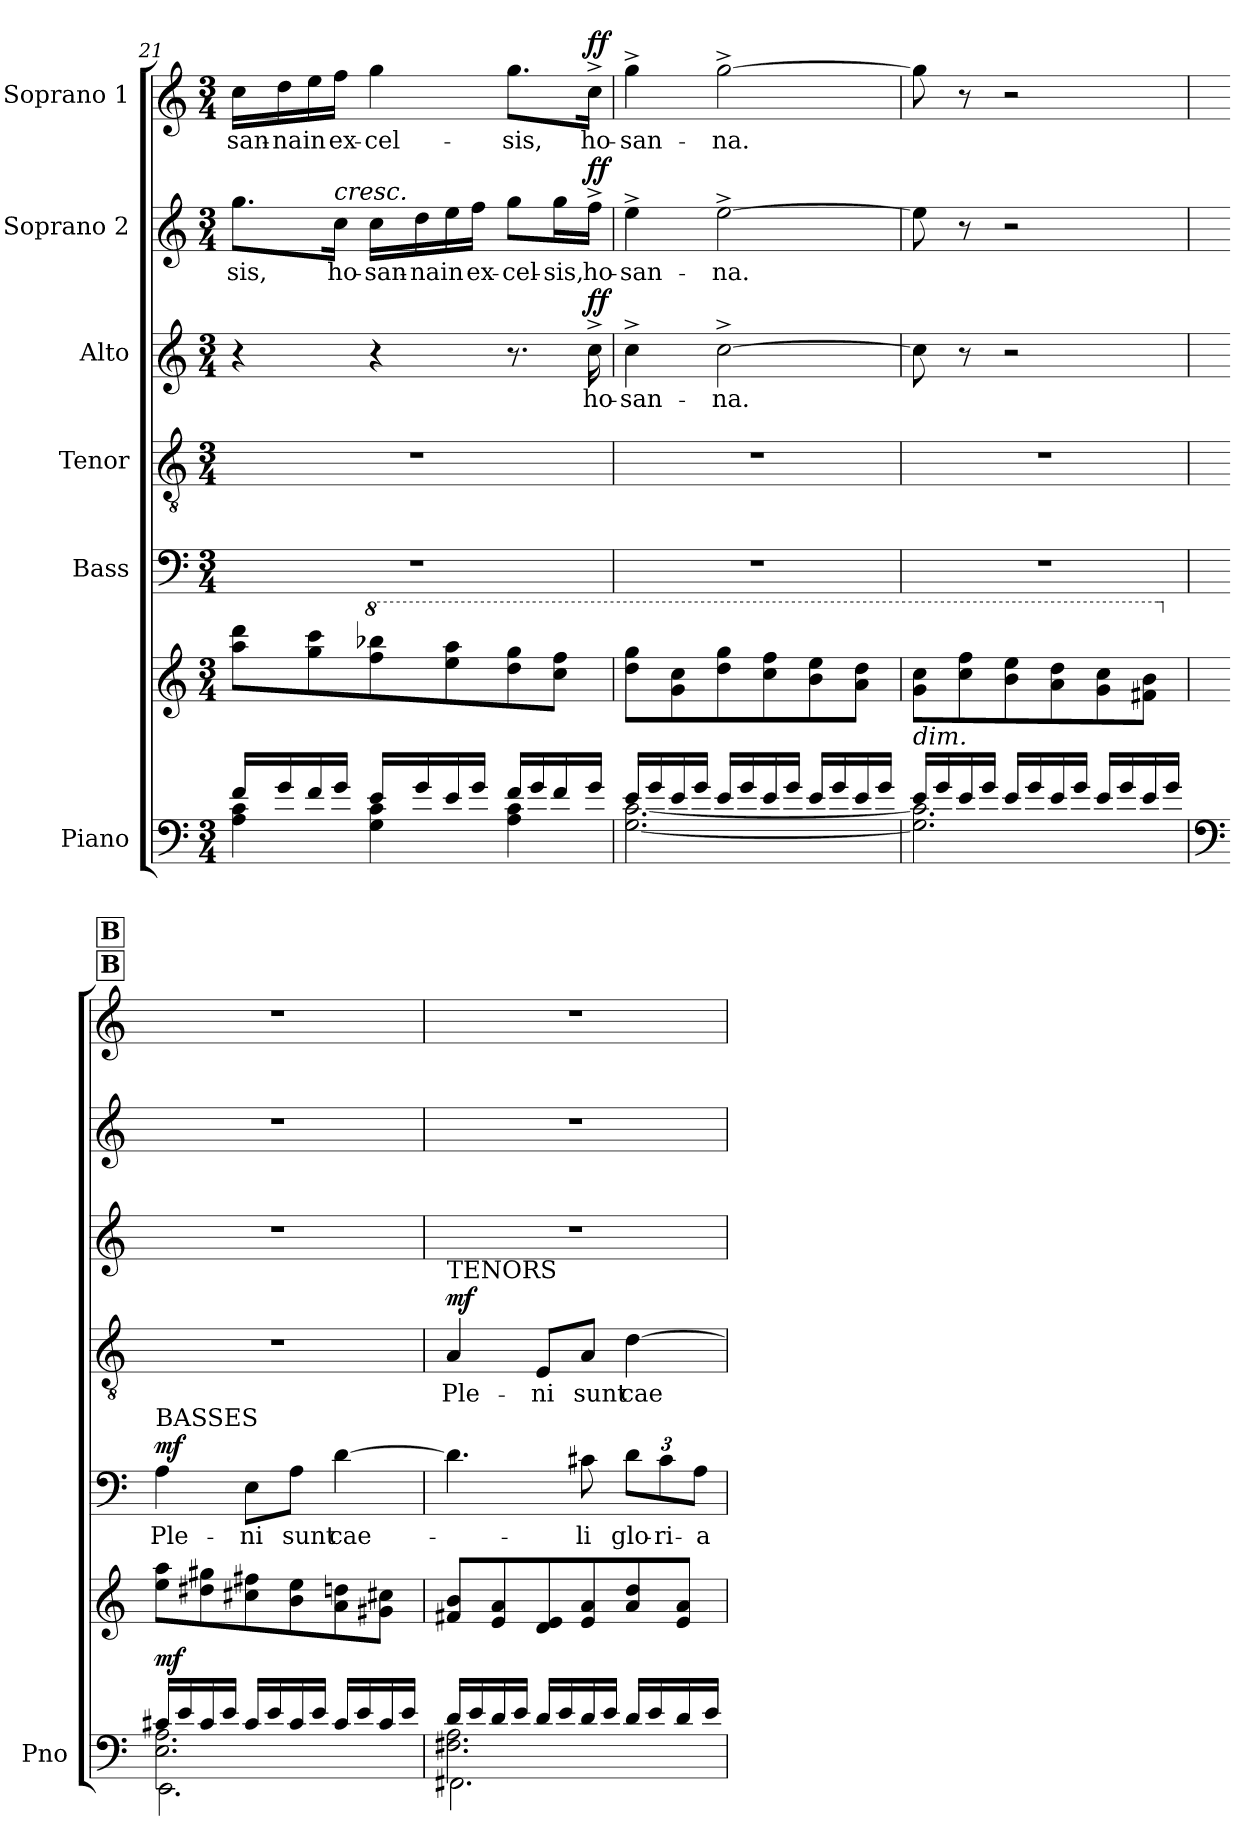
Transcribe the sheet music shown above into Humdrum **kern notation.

**kern	**kern	**dynam	**kern	**text	**dynam	**kern	**text	**dynam	**kern	**text	**dynam	**kern	**text	**dynam	**kern	**text	**dynam
*part6	*part6	*part6	*part5	*part5	*part5	*part4	*part4	*part4	*part3	*part3	*part3	*part2	*part2	*part2	*part1	*part1	*part1
*staff7	*staff6	*staff6/7	*staff5	*staff5	*staff5	*staff4	*staff4	*staff4	*staff3	*staff3	*staff3	*staff2	*staff2	*staff2	*staff1	*staff1	*staff1
*I"Piano	*	*	*I"Bass	*	*	*I"Tenor	*	*	*I"Alto	*	*	*I"Soprano 2	*	*	*I"Soprano 1	*	*
*I'Pno	*	*	*	*	*	*	*	*	*	*	*	*	*	*	*	*	*
*clefF4	*clefG2	*	*clefF4	*	*	*clefGv2	*	*	*clefG2	*	*	*clefG2	*	*	*clefG2	*	*
*k[]	*k[]	*	*k[]	*	*	*k[]	*	*	*k[]	*	*	*k[]	*	*	*k[]	*	*
*M3/4	*M3/4	*	*M3/4	*	*	*M3/4	*	*	*M3/4	*	*	*M3/4	*	*	*M3/4	*	*
=21	=21	=21	=21	=21	=21	=21	=21	=21	=21	=21	=21	=21	=21	=21	=21	=21	=21
*^	*	*	*	*	*	*	*	*	*	*	*	*	*	*	*	*	*
!	!	!	!	!	!	!	!	!	!	!	!	!	!	!LO:LY:b	!	!	!LO:LY:b	!
16f/LL	4A\ 4c\	8aa\ 8ddd\L	.	2.r	.	.	2.r	.	.	4r	.	.	8.gg\L	-sis,	.	16cc\LL	-san-	.
!	!	!	!	!	!	!	!	!	!	!	!	!	!	!	!	!	!LO:LY:b	!
16g/	.	.	.	.	.	.	.	.	.	.	.	.	.	.	.	16dd\	-na	.
!	!	!	!	!	!	!	!	!	!	!	!	!	!	!	!	!	!LO:LY:b	!
16f/	.	8gg\ 8ccc\	.	.	.	.	.	.	.	.	.	.	.	.	.	16ee\	in	.
!	!	!	!	!	!	!	!	!	!	!	!	!	!LO:TX:a:i:t=cresc.	!	!	!	!	!
!	!	!	!	!	!	!	!	!	!	!	!	!	!	!LO:LY:b	!	!	!LO:LY:b	!
16g/JJ	.	.	.	.	.	.	.	.	.	.	.	.	16cc\Jk	ho-	.	16ff\JJ	ex-	.
*	*	*8va	*	*	*	*	*	*	*	*	*	*	*	*	*	*	*	*
!	!	!	!	!	!	!	!	!	!	!	!	!	!	!LO:LY:b	!	!	!LO:LY:b	!
16e/LL	4G\ 4c\	8fff\ 8bbb-X\	.	.	.	.	.	.	.	4r	.	.	16cc\LL	-san-	.	4gg\	-cel-	.
!	!	!	!	!	!	!	!	!	!	!	!	!	!	!LO:LY:b	!	!	!	!
16g/	.	.	.	.	.	.	.	.	.	.	.	.	16dd\	-na	.	.	.	.
!	!	!	!	!	!	!	!	!	!	!	!	!	!	!LO:LY:b	!	!	!	!
16e/	.	8eee\ 8aaa\	.	.	.	.	.	.	.	.	.	.	16ee\	in	.	.	.	.
!	!	!	!	!	!	!	!	!	!	!	!	!	!	!LO:LY:b	!	!	!	!
16g/JJ	.	.	.	.	.	.	.	.	.	.	.	.	16ff\JJ	ex-	.	.	.	.
!	!	!	!	!	!	!	!	!	!	!	!	!	!	!LO:LY:b	!	!	!LO:LY:b	!
16f/LL	4A\ 4c\	8ddd\ 8ggg\	.	.	.	.	.	.	.	8.r	.	.	8gg\L	-cel-	.	8.gg\L	-sis,	.
16g/	.	.	.	.	.	.	.	.	.	.	.	.	.	.	.	.	.	.
!	!	!	!	!	!	!	!	!	!	!	!	!	!	!LO:LY:b	!	!	!	!
16f/	.	8ccc\ 8fff\J	.	.	.	.	.	.	.	.	.	.	16gg\L	-sis,	.	.	.	.
!	!	!	!	!	!	!	!	!	!	!	!LO:LY:b	!LO:DY:a	!	!LO:LY:b	!LO:DY:a	!	!LO:LY:b	!LO:DY:a
16g/JJ	.	.	.	.	.	.	.	.	.	16cc^\	ho-	ff	16ff^\JJ	ho-	ff	16cc^\Jk	ho-	ff
=22	=22	=22	=22	=22	=22	=22	=22	=22	=22	=22	=22	=22	=22	=22	=22	=22	=22	=22
!	!	!	!	!	!	!	!	!	!	!	!LO:LY:b	!	!	!LO:LY:b	!	!	!LO:LY:b	!
16e/LL	[2.G\ [2.c\	8ddd\ 8ggg\L	.	2.r	.	.	2.r	.	.	4cc^\	-san-	.	4ee^\	-san-	.	4gg^\	-san-	.
16g/	.	.	.	.	.	.	.	.	.	.	.	.	.	.	.	.	.	.
16e/	.	8gg\ 8ccc\	.	.	.	.	.	.	.	.	.	.	.	.	.	.	.	.
16g/JJ	.	.	.	.	.	.	.	.	.	.	.	.	.	.	.	.	.	.
!	!	!	!	!	!	!	!	!	!	!	!LO:LY:b	!	!	!LO:LY:b	!	!	!LO:LY:b	!
16e/LL	.	8ddd\ 8ggg\	.	.	.	.	.	.	.	[2cc^\	-na.	.	[2ee^\	-na.	.	[2gg^\	-na.	.
16g/	.	.	.	.	.	.	.	.	.	.	.	.	.	.	.	.	.	.
16e/	.	8ccc\ 8fff\	.	.	.	.	.	.	.	.	.	.	.	.	.	.	.	.
16g/JJ	.	.	.	.	.	.	.	.	.	.	.	.	.	.	.	.	.	.
16e/LL	.	8bb\ 8eee\	.	.	.	.	.	.	.	.	.	.	.	.	.	.	.	.
16g/	.	.	.	.	.	.	.	.	.	.	.	.	.	.	.	.	.	.
16e/	.	8aa\ 8ddd\J	.	.	.	.	.	.	.	.	.	.	.	.	.	.	.	.
16g/JJ	.	.	.	.	.	.	.	.	.	.	.	.	.	.	.	.	.	.
!!LO:PB:g=z
=23	=23	=23	=23	=23	=23	=23	=23	=23	=23	=23	=23	=23	=23	=23	=23	=23	=23	=23
!LO:TX:a:i:t=dim.	!	!	!	!	!	!	!	!	!	!	!	!	!	!	!	!	!	!
16e/LL	2.G\] 2.c\]	8gg\ 8ccc\L	.	2.r	.	.	2.r	.	.	8cc\]	.	.	8ee\]	.	.	8gg\]	.	.
16g/	.	.	.	.	.	.	.	.	.	.	.	.	.	.	.	.	.	.
16e/	.	8ccc\ 8fff\	.	.	.	.	.	.	.	8r	.	.	8r	.	.	8r	.	.
16g/JJ	.	.	.	.	.	.	.	.	.	.	.	.	.	.	.	.	.	.
16e/LL	.	8bb\ 8eee\	.	.	.	.	.	.	.	2r	.	.	2r	.	.	2r	.	.
16g/	.	.	.	.	.	.	.	.	.	.	.	.	.	.	.	.	.	.
16e/	.	8aa\ 8ddd\	.	.	.	.	.	.	.	.	.	.	.	.	.	.	.	.
16g/JJ	.	.	.	.	.	.	.	.	.	.	.	.	.	.	.	.	.	.
16e/LL	.	8gg\ 8ccc\	.	.	.	.	.	.	.	.	.	.	.	.	.	.	.	.
16g/	.	.	.	.	.	.	.	.	.	.	.	.	.	.	.	.	.	.
16e/	.	8ff#X\ 8bb\J	.	.	.	.	.	.	.	.	.	.	.	.	.	.	.	.
16g/JJ	.	.	.	.	.	.	.	.	.	.	.	.	.	.	.	.	.	.
*v	*v	*	*	*	*	*	*	*	*	*	*	*	*	*	*	*	*	*
!!LO:REH:place=s1:b:B:fs=14:t=B
!!LO:REH:place=s1:a:B:fs=14:t=B
=24	=24	=24	=24	=24	=24	=24	=24	=24	=24	=24	=24	=24	=24	=24	=24	=24	=24
*clefF4	*	*	*	*	*	*	*	*	*	*	*	*	*	*	*	*	*
*^	*	*	*	*	*	*	*	*	*	*	*	*	*	*	*	*	*
*	*^	*	*	*	*	*	*	*	*	*	*	*	*	*	*	*	*	*
*	*	*	*X8va	*	*	*	*	*	*	*	*	*	*	*	*	*	*	*	*
!	!	!	!	!	!LO:TX:a:t=BASSES	!	!	!	!	!	!	!	!	!	!	!	!	!	!
!	!	!	!	!LO:DY:a=2	!	!LO:LY:b	!LO:DY:a	!	!	!	!	!	!	!	!	!	!	!	!
16c#X/LL	2.E\ 2.A\	2.EE!\	8ee\ 8aa\L	mf	4A\	Ple-	mf	2.r	.	.	2.r	.	.	2.r	.	.	2.r	.	.
16e/	.	.	.	.	.	.	.	.	.	.	.	.	.	.	.	.	.	.	.
16c#/	.	.	8dd#X\ 8gg#X\	.	.	.	.	.	.	.	.	.	.	.	.	.	.	.	.
16e/JJ	.	.	.	.	.	.	.	.	.	.	.	.	.	.	.	.	.	.	.
!	!	!	!	!	!	!LO:LY:b	!	!	!	!	!	!	!	!	!	!	!	!	!
16c#/LL	.	.	8cc#X\ 8ff#X\	.	8E\L	-ni	.	.	.	.	.	.	.	.	.	.	.	.	.
16e/	.	.	.	.	.	.	.	.	.	.	.	.	.	.	.	.	.	.	.
!	!	!	!	!	!	!LO:LY:b	!	!	!	!	!	!	!	!	!	!	!	!	!
16c#/	.	.	8b\ 8ee\	.	8A\J	sunt	.	.	.	.	.	.	.	.	.	.	.	.	.
16e/JJ	.	.	.	.	.	.	.	.	.	.	.	.	.	.	.	.	.	.	.
!	!	!	!	!	!	!LO:LY:b	!	!	!	!	!	!	!	!	!	!	!	!	!
16c#/LL	.	.	8a\ 8ddn\	.	[4d\	cae-	.	.	.	.	.	.	.	.	.	.	.	.	.
16e/	.	.	.	.	.	.	.	.	.	.	.	.	.	.	.	.	.	.	.
16c#/	.	.	8g#X\ 8cc#X\J	.	.	.	.	.	.	.	.	.	.	.	.	.	.	.	.
16e/JJ	.	.	.	.	.	.	.	.	.	.	.	.	.	.	.	.	.	.	.
=25	=25	=25	=25	=25	=25	=25	=25	=25	=25	=25	=25	=25	=25	=25	=25	=25	=25	=25	=25
!	!	!	!	!	!	!	!	!LO:TX:a:t=TENORS	!	!	!	!	!	!	!	!	!	!	!
!	!	!	!	!	!	!	!	!	!LO:LY:b	!LO:DY:a	!	!	!	!	!	!	!	!	!
16d/LL	2.F#X\ 2.A\	2.FF#X!\	8f#X/ 8b/L	.	4.d\]	.	.	4A/	Ple-	mf	2.r	.	.	2.r	.	.	2.r	.	.
16e/	.	.	.	.	.	.	.	.	.	.	.	.	.	.	.	.	.	.	.
16d/	.	.	8e/ 8a/	.	.	.	.	.	.	.	.	.	.	.	.	.	.	.	.
16e/JJ	.	.	.	.	.	.	.	.	.	.	.	.	.	.	.	.	.	.	.
!	!	!	!	!	!	!	!	!	!LO:LY:b	!	!	!	!	!	!	!	!	!	!
16d/LL	.	.	8d/ 8e/	.	.	.	.	8E/L	-ni	.	.	.	.	.	.	.	.	.	.
16e/	.	.	.	.	.	.	.	.	.	.	.	.	.	.	.	.	.	.	.
!	!	!	!	!	!	!LO:LY:b	!	!	!LO:LY:b	!	!	!	!	!	!	!	!	!	!
16d/	.	.	8e/ 8a/	.	8c#X\	-li	.	8A/J	sunt	.	.	.	.	.	.	.	.	.	.
16e/JJ	.	.	.	.	.	.	.	.	.	.	.	.	.	.	.	.	.	.	.
*	*	*	*	*	*Xbrackettup	*	*	*	*	*	*	*	*	*	*	*	*	*	*
!	!	!	!	!	!	!LO:LY:b	!	!	!LO:LY:b	!	!	!	!	!	!	!	!	!	!
16d/LL	.	.	8a/ 8dd/	.	12d\L	glo-	.	[4d\	cae-	.	.	.	.	.	.	.	.	.	.
16e/	.	.	.	.	.	.	.	.	.	.	.	.	.	.	.	.	.	.	.
!	!	!	!	!	!	!LO:LY:b	!	!	!	!	!	!	!	!	!	!	!	!	!
.	.	.	.	.	12c#\	-ri-	.	.	.	.	.	.	.	.	.	.	.	.	.
16d/	.	.	8e/ 8a/J	.	.	.	.	.	.	.	.	.	.	.	.	.	.	.	.
!	!	!	!	!	!	!LO:LY:b	!	!	!	!	!	!	!	!	!	!	!	!	!
.	.	.	.	.	12A\J	-a	.	.	.	.	.	.	.	.	.	.	.	.	.
16e/JJ	.	.	.	.	.	.	.	.	.	.	.	.	.	.	.	.	.	.	.
*v	*v	*v	*	*	*	*	*	*	*	*	*	*	*	*	*	*	*	*	*
=	=	=	=	=	=	=	=	=	=	=	=	=	=	=	=	=	=
*-	*-	*-	*-	*-	*-	*-	*-	*-	*-	*-	*-	*-	*-	*-	*-	*-	*-
